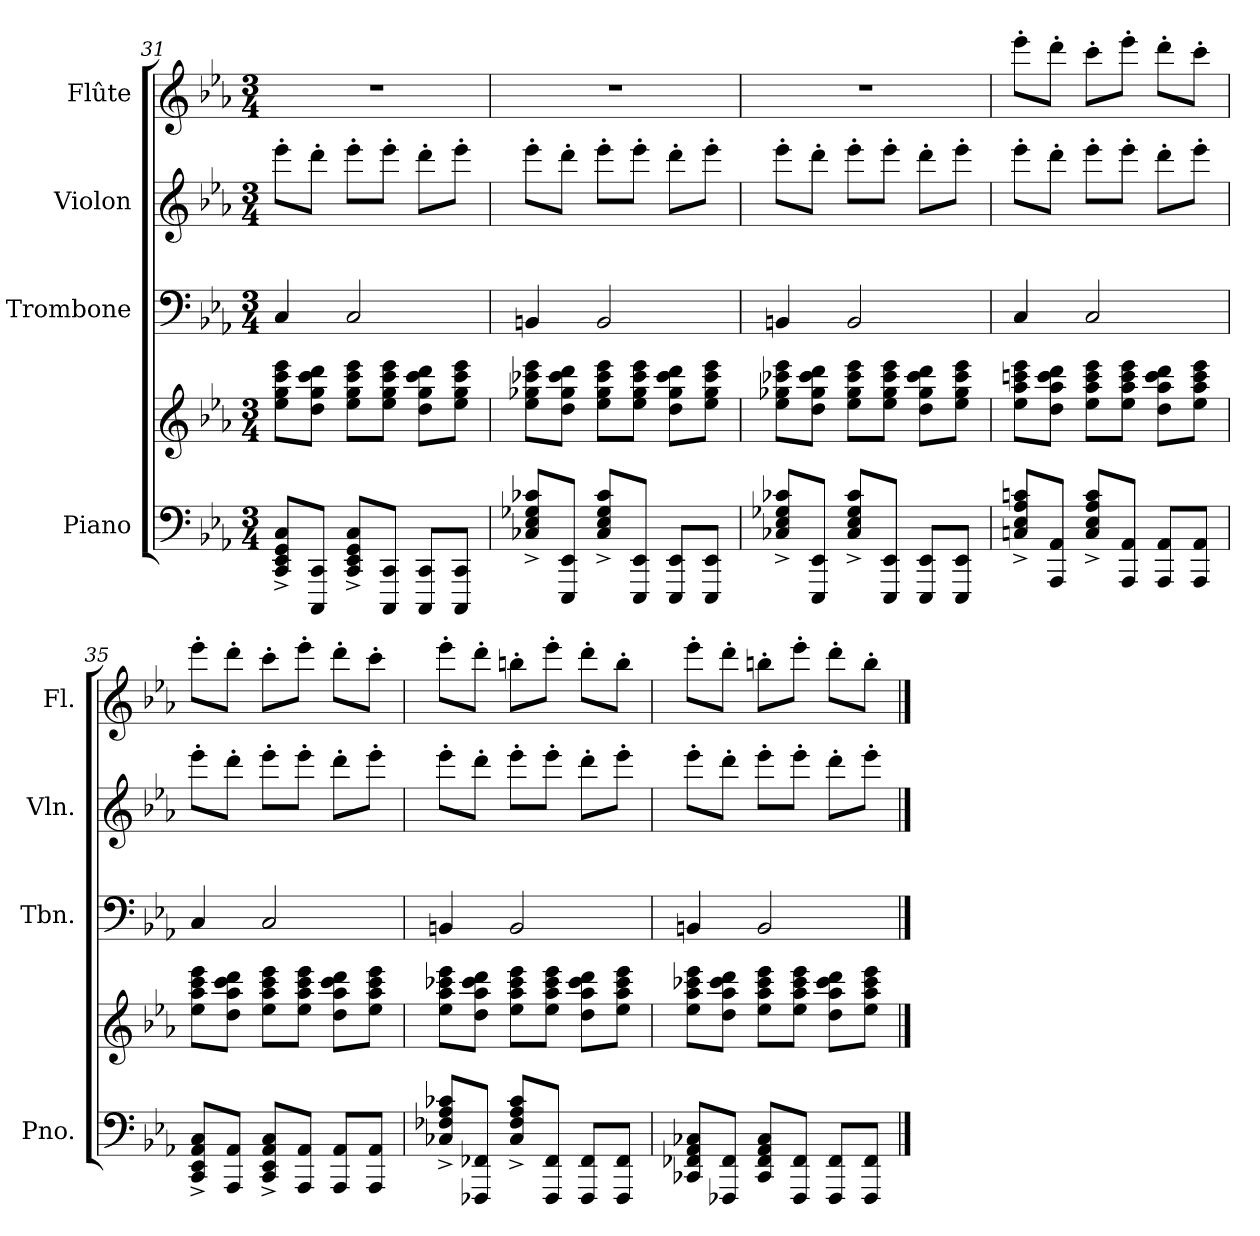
**kern	**kern	**kern	**kern	**kern
*part4	*part4	*part3	*part2	*part1
*staff5	*staff4	*staff3	*staff2	*staff1
*I"Piano	*	*I"Trombone	*I"Violon	*I"Flûte
*I'Pno.	*	*I'Tbn.	*I'Vln.	*I'Fl.
!!LO:PB:g=z
*clefF4	*clefG2	*clefF4	*clefG2	*clefG2
*k[b-e-a-]	*k[b-e-a-]	*k[b-e-a-]	*k[b-e-a-]	*k[b-e-a-]
*M3/4	*M3/4	*M3/4	*M3/4	*M3/4
=31	=31	=31	=31	=31
8CC/^ 8EE-/^ 8GG/^ 8C/^L	8ee-\ 8gg\ 8ccc\ 8eee-\L	4C/	8eee-'\L	2.r
8CCC/ 8CC/J	8dd\ 8gg\ 8ccc\ 8ddd\J	.	8ddd'\J	.
8CC/^ 8EE-/^ 8GG/^ 8C/^L	8ee-\ 8gg\ 8ccc\ 8eee-\L	2C/	8eee-'\L	.
8CCC/ 8CC/J	8ee-\ 8gg\ 8ccc\ 8eee-\J	.	8eee-'\J	.
8CCC/ 8CC/L	8dd\ 8gg\ 8ccc\ 8ddd\L	.	8ddd'\L	.
8CCC/ 8CC/J	8ee-\ 8gg\ 8ccc\ 8eee-\J	.	8eee-'\J	.
=32	=32	=32	=32	=32
8C-X/^ 8E-/^ 8G-X/^ 8c-X/^L	8ee-\ 8gg-X\ 8ccc-X\ 8eee-\L	4BBn/	8eee-'\L	2.r
8EEE-/ 8EE-/J	8dd\ 8gg-\ 8ccc-\ 8ddd\J	.	8ddd'\J	.
8C-/^ 8E-/^ 8G-/^ 8c-/^L	8ee-\ 8gg-\ 8ccc-\ 8eee-\L	2BB/	8eee-'\L	.
8EEE-/ 8EE-/J	8ee-\ 8gg-\ 8ccc-\ 8eee-\J	.	8eee-'\J	.
8EEE-/ 8EE-/L	8dd\ 8gg-\ 8ccc-\ 8ddd\L	.	8ddd'\L	.
8EEE-/ 8EE-/J	8ee-\ 8gg-\ 8ccc-\ 8eee-\J	.	8eee-'\J	.
=33	=33	=33	=33	=33
8C-X/^ 8E-/^ 8G-X/^ 8c-X/^L	8ee-\ 8gg-X\ 8ccc-X\ 8eee-\L	4BBn/	8eee-'\L	2.r
8EEE-/ 8EE-/J	8dd\ 8gg-\ 8ccc-\ 8ddd\J	.	8ddd'\J	.
8C-/^ 8E-/^ 8G-/^ 8c-/^L	8ee-\ 8gg-\ 8ccc-\ 8eee-\L	2BB/	8eee-'\L	.
8EEE-/ 8EE-/J	8ee-\ 8gg-\ 8ccc-\ 8eee-\J	.	8eee-'\J	.
8EEE-/ 8EE-/L	8dd\ 8gg-\ 8ccc-\ 8ddd\L	.	8ddd'\L	.
8EEE-/ 8EE-/J	8ee-\ 8gg-\ 8ccc-\ 8eee-\J	.	8eee-'\J	.
=34	=34	=34	=34	=34
8Cn/^ 8E-/^ 8A-/^ 8cn/^L	8ee-\ 8aa-\ 8cccn\ 8eee-\L	4C/	8eee-'\L	8eee-'\L
8AAA-/ 8AA-/J	8dd\ 8aa-\ 8ccc\ 8ddd\J	.	8ddd'\J	8ddd'\J
8C/^ 8E-/^ 8A-/^ 8c/^L	8ee-\ 8aa-\ 8ccc\ 8eee-\L	2C/	8eee-'\L	8ccc'\L
8AAA-/ 8AA-/J	8ee-\ 8aa-\ 8ccc\ 8eee-\J	.	8eee-'\J	8eee-'\J
8AAA-/ 8AA-/L	8dd\ 8aa-\ 8ccc\ 8ddd\L	.	8ddd'\L	8ddd'\L
8AAA-/ 8AA-/J	8ee-\ 8aa-\ 8ccc\ 8eee-\J	.	8eee-'\J	8ccc'\J
!!LO:LB:g=z
=35	=35	=35	=35	=35
8CC/^ 8EE-/^ 8AA-/^ 8C/^L	8ee-\ 8aa-\ 8ccc\ 8eee-\L	4C/	8eee-'\L	8eee-'\L
8AAA-/ 8AA-/J	8dd\ 8aa-\ 8ccc\ 8ddd\J	.	8ddd'\J	8ddd'\J
8CC/^ 8EE-/^ 8AA-/^ 8C/^L	8ee-\ 8aa-\ 8ccc\ 8eee-\L	2C/	8eee-'\L	8ccc'\L
8AAA-/ 8AA-/J	8ee-\ 8aa-\ 8ccc\ 8eee-\J	.	8eee-'\J	8eee-'\J
8AAA-/ 8AA-/L	8dd\ 8aa-\ 8ccc\ 8ddd\L	.	8ddd'\L	8ddd'\L
8AAA-/ 8AA-/J	8ee-\ 8aa-\ 8ccc\ 8eee-\J	.	8eee-'\J	8ccc'\J
=36	=36	=36	=36	=36
8C-X/^ 8F-X/^ 8A-/^ 8c-X/^L	8ee-\ 8aa-\ 8ccc-X\ 8eee-\L	4BBn/	8eee-'\L	8eee-'\L
8FFF-X/ 8FF-X/J	8dd\ 8aa-\ 8ccc-\ 8ddd\J	.	8ddd'\J	8ddd'\J
8C-/^ 8F-/^ 8A-/^ 8c-/^L	8ee-\ 8aa-\ 8ccc-\ 8eee-\L	2BB/	8eee-'\L	8bbn'\L
8FFF-/ 8FF-/J	8ee-\ 8aa-\ 8ccc-\ 8eee-\J	.	8eee-'\J	8eee-'\J
8FFF-/ 8FF-/L	8dd\ 8aa-\ 8ccc-\ 8ddd\L	.	8ddd'\L	8ddd'\L
8FFF-/ 8FF-/J	8ee-\ 8aa-\ 8ccc-\ 8eee-\J	.	8eee-'\J	8bb'\J
=37	=37	=37	=37	=37
8CC-X/ 8FF-X/ 8AA-/ 8C-X/L	8ee-\ 8aa-\ 8ccc-X\ 8eee-\L	4BBn/	8eee-'\L	8eee-'\L
8FFF-X/ 8FF-/J	8dd\ 8aa-\ 8ccc-\ 8ddd\J	.	8ddd'\J	8ddd'\J
8CC-/ 8FF-/ 8AA-/ 8C-/L	8ee-\ 8aa-\ 8ccc-\ 8eee-\L	2BB/	8eee-'\L	8bbn'\L
8FFF-/ 8FF-/J	8ee-\ 8aa-\ 8ccc-\ 8eee-\J	.	8eee-'\J	8eee-'\J
8FFF-/ 8FF-/L	8dd\ 8aa-\ 8ccc-\ 8ddd\L	.	8ddd'\L	8ddd'\L
8FFF-/ 8FF-/J	8ee-\ 8aa-\ 8ccc-\ 8eee-\J	.	8eee-'\J	8bb'\J
==	==	==	==	==
*-	*-	*-	*-	*-
